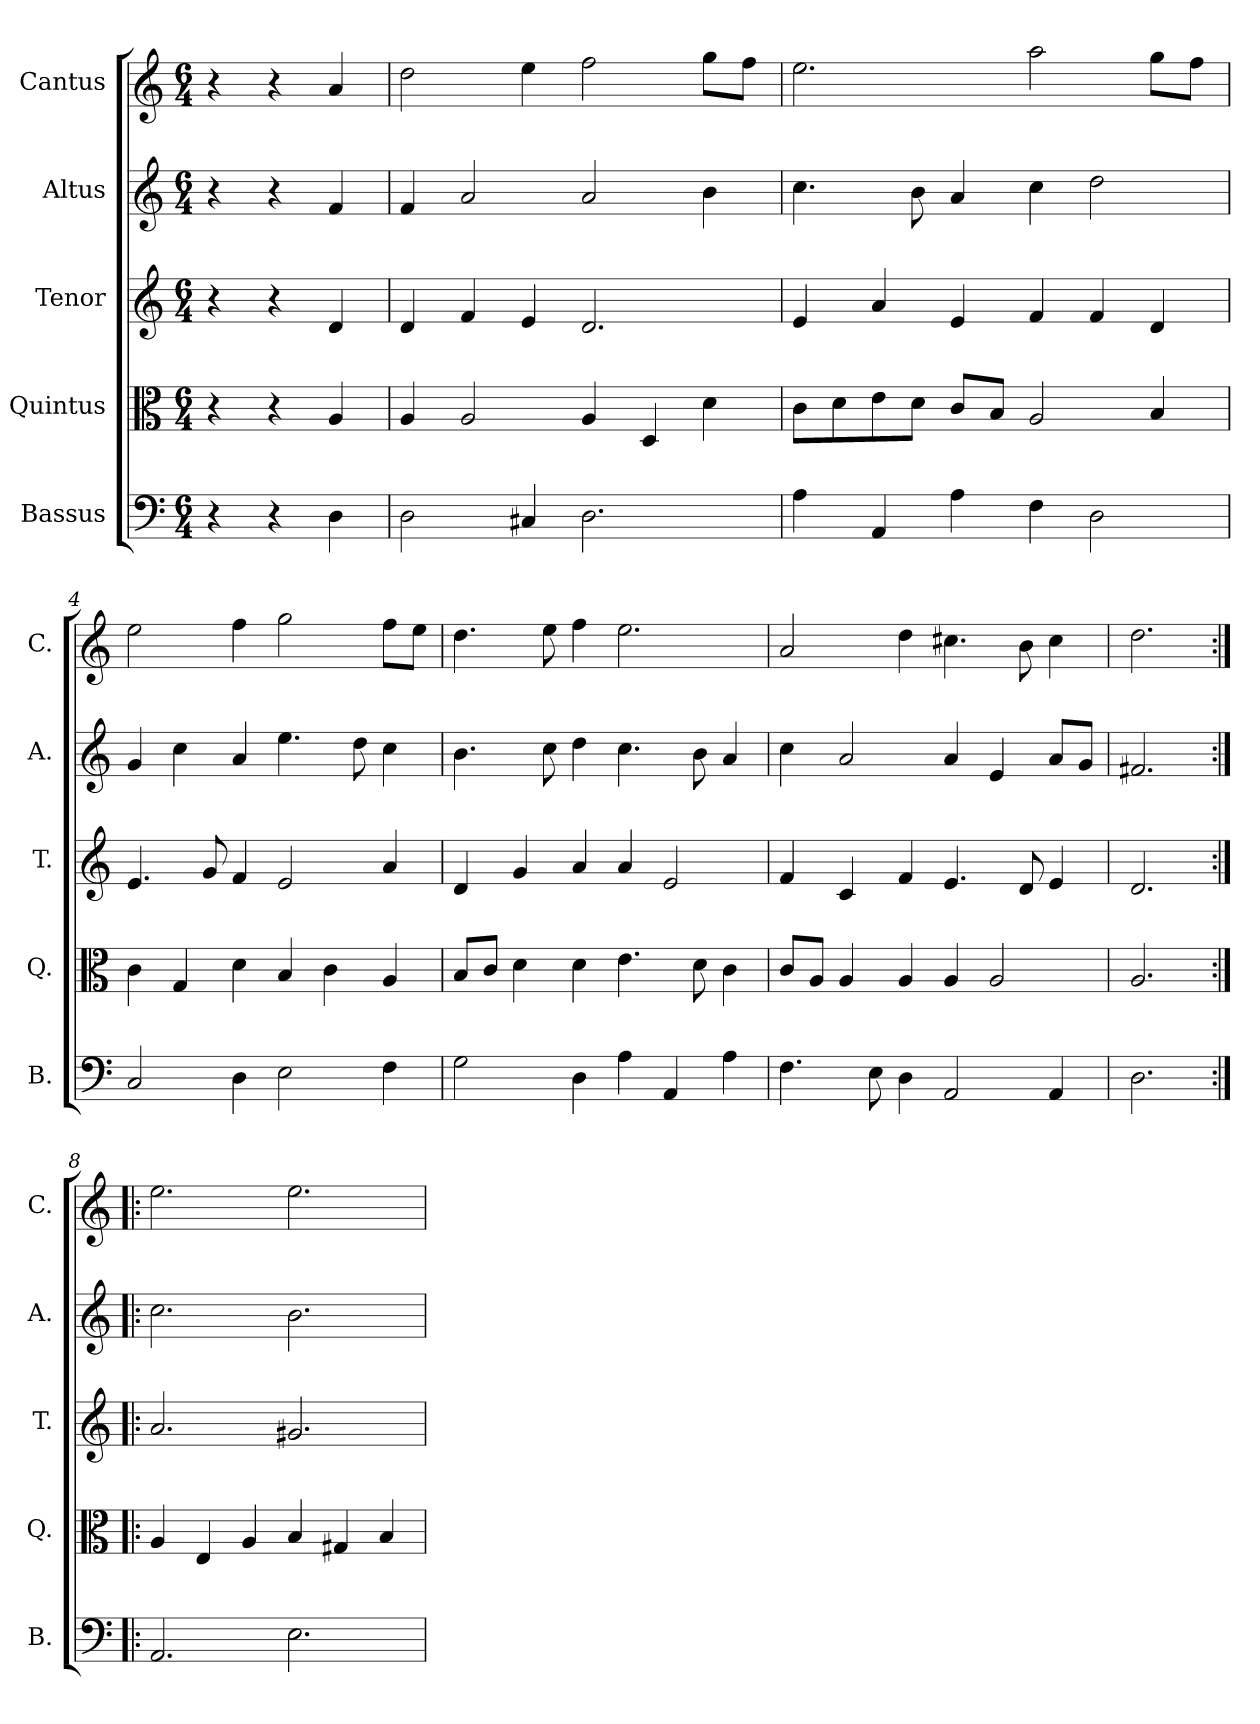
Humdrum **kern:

**kern	**kern	**kern	**kern	**kern
*part5	*part4	*part3	*part2	*part1
*staff5	*staff4	*staff3	*staff2	*staff1
*I"Bassus	*I"Quintus	*I"Tenor	*I"Altus	*I"Cantus
*I'B.	*I'Q.	*I'T.	*I'A.	*I'C.
*clefF4	*clefC3	*clefG2	*clefG2	*clefG2
*k[]	*k[]	*k[]	*k[]	*k[]
*M6/4	*M6/4	*M6/4	*M6/4	*M6/4
=1	=1	=1	=1	=1
4r	4r	4r	4r	4r
4r	4r	4r	4r	4r
4D\	4A/	4d/	4f/	4a/
=2	=2	=2	=2	=2
2D\	4A/	4d/	4f/	2dd\
.	2A/	4f/	2a/	.
4C#X/	.	4e/	.	4ee\
2.D\	4A/	2.d/	2a/	2ff\
.	4D/	.	.	.
.	4d\	.	4b\	8gg\L
.	.	.	.	8ff\J
=3	=3	=3	=3	=3
4A\	8c\L	4e/	4.cc\	2.ee\
.	8d\	.	.	.
4AA/	8e\	4a/	.	.
.	8d\J	.	8b\	.
4A\	8c/L	4e/	4a/	.
.	8B/J	.	.	.
4F\	2A/	4f/	4cc\	2aa\
2D\	.	4f/	2dd\	.
.	4B/	4d/	.	8gg\L
.	.	.	.	8ff\J
=4	=4	=4	=4	=4
2C/	4c\	4.e/	4g/	2ee\
.	4G/	.	4cc\	.
.	.	8g/	.	.
4D\	4d\	4f/	4a/	4ff\
2E\	4B/	2e/	4.ee\	2gg\
.	4c\	.	.	.
.	.	.	8dd\	.
4F\	4A/	4a/	4cc\	8ff\L
.	.	.	.	8ee\J
=5	=5	=5	=5	=5
2G\	8B/L	4d/	4.b\	4.dd\
.	8c/J	.	.	.
.	4d\	4g/	.	.
.	.	.	8cc\	8ee\
4D\	4d\	4a/	4dd\	4ff\
4A\	4.e\	4a/	4.cc\	2.ee\
4AA/	.	2e/	.	.
.	8d\	.	8b\	.
4A\	4c\	.	4a/	.
=6	=6	=6	=6	=6
4.F\	8c/L	4f/	4cc\	2a/
.	8A/J	.	.	.
.	4A/	4c/	2a/	.
8E\	.	.	.	.
4D\	4A/	4f/	.	4dd\
2AA/	4A/	4.e/	4a/	4.cc#X\
.	2A/	.	4e/	.
.	.	8d/	.	8b\
4AA/	.	4e/	8a/L	4cc#\
.	.	.	8g/J	.
=7	=7	=7	=7	=7
2.D\	2.A/	2.d/	2.f#X/	2.dd\
=8:|!|:	=8:|!|:	=8:|!|:	=8:|!|:	=8:|!|:
2.AA/	4A/	2.a/	2.cc\	2.ee\
.	4E/	.	.	.
.	4A/	.	.	.
2.E\	4B/	2.g#X/	2.b\	2.ee\
.	4G#X/	.	.	.
.	4B/	.	.	.
=	=	=	=	=
*-	*-	*-	*-	*-
